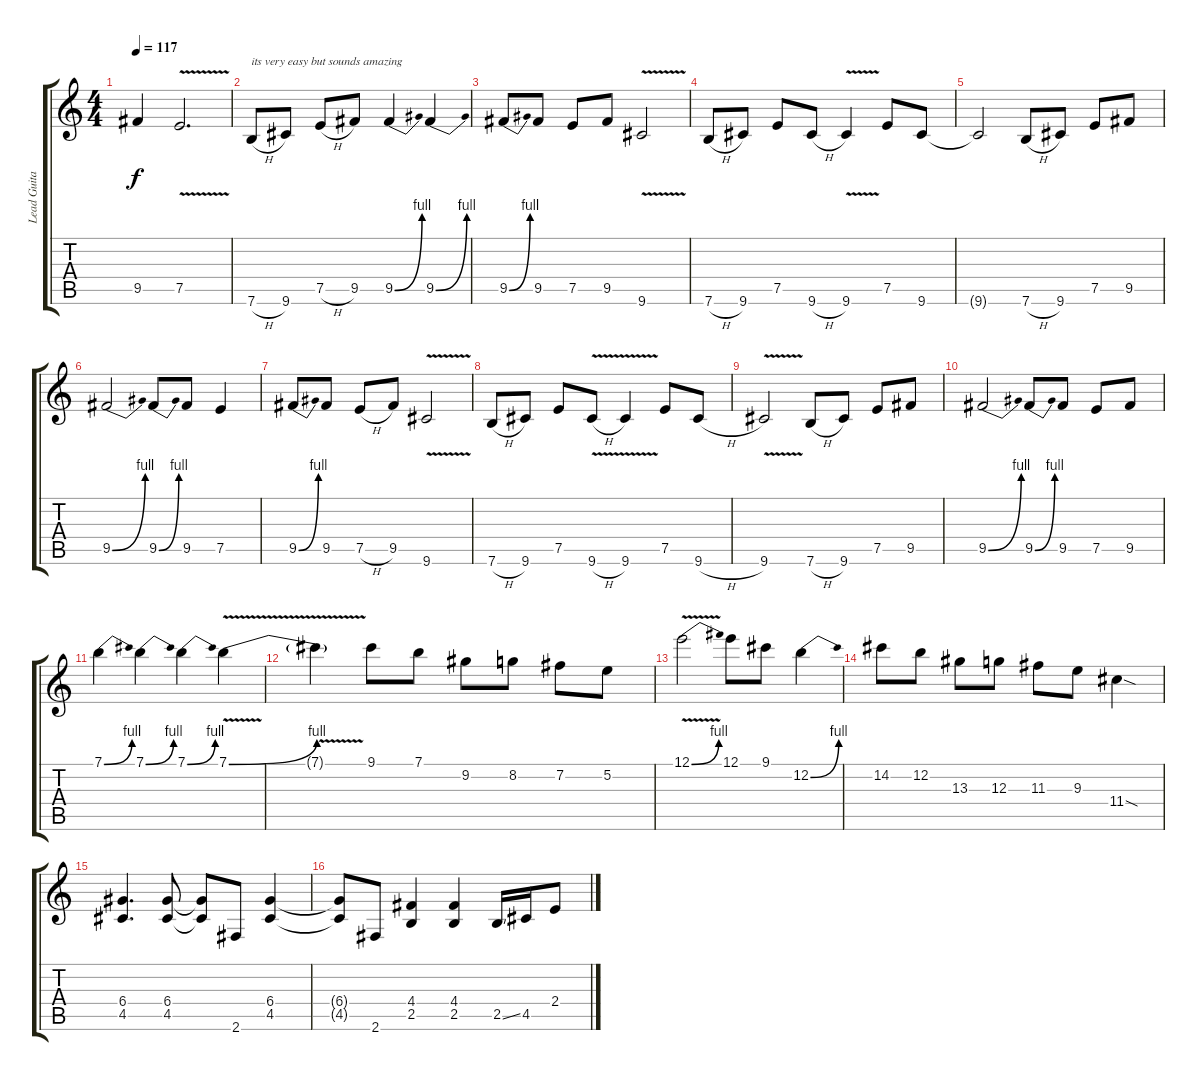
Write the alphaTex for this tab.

\track ("Lead Guitar" "Lead Guita") {instrument distortionguitar}
\staff {score tabs}
\tuning (E4 B3 G3 D3 A2 E2) {hide}
\ts (4 4)
\tempo 117
\clef g2
\ks c
9.5.4{dy f} 7.5{v}.2{d} |
7.6{h}.8{txt "its very easy but sounds amazing"} 9.6.8 7.5{h}.8 9.5.8 9.5{be (bend 0 0 60 4)}.4 9.5{be (bend 0 0 60 4)}.4 |
9.5{be (bend 0 0 60 4)}.8 9.5.8 7.5.8 9.5.8 9.6{v}.2 |
7.6{h}.8 9.6.8 7.5.8 9.6{h}.8 9.6{v}.4 7.5.8 9.6.8 |
9.6{t}.2 7.6{h}.8 9.6.8 7.5.8 9.5.8 |
9.5{be (bend 0 0 60 4)}.2 9.5{be (bend 0 0 60 4)}.8 9.5.8 7.5.4 |
9.5{be (bend 0 0 60 4)}.8 9.5.8 7.5{h}.8 9.5.8 9.6{v}.2 |
7.6{h}.8 9.6.8 7.5.8 9.6{v h}.8 9.6{v}.4 7.5.8 9.6{h}.8 |
9.6{v}.2 7.6{h}.8 9.6.8 7.5.8 9.5.8 |
9.5{be (bend 0 0 60 4)}.2 9.5{be (bend 0 0 60 4)}.8 9.5.8 7.5.8 9.5.8 |
7.1{be (bend 0 0 60 4)}.4 7.1{be (bend 0 0 60 4)}.4 7.1{be (bend 0 0 60 4)}.4 7.1{be (bend 0 0 60 4) v}.4 |
7.1{v t}.4 9.1.8 7.1.8 9.2.8 8.2.8 7.2.8 5.2.8 |
12.1{be (bend 0 0 60 4) v}.2 12.1.8 9.1.8 12.2{be (bend 0 0 60 4)}.4 |
14.2.8 12.2.8 13.3.8 12.3.8 11.3.8 9.3.8 11.4{sod}.4 |
(6.4 4.5).4{d} (6.4 4.5).8 (6.4{t} 4.5{t}).8 2.6.8 (6.4 4.5).4 |
(6.4{t} 4.5{t}).8 2.6.8 (4.4 2.5).4 (4.4 2.5).4 2.5{ss}.16 4.5.16 2.4.8
